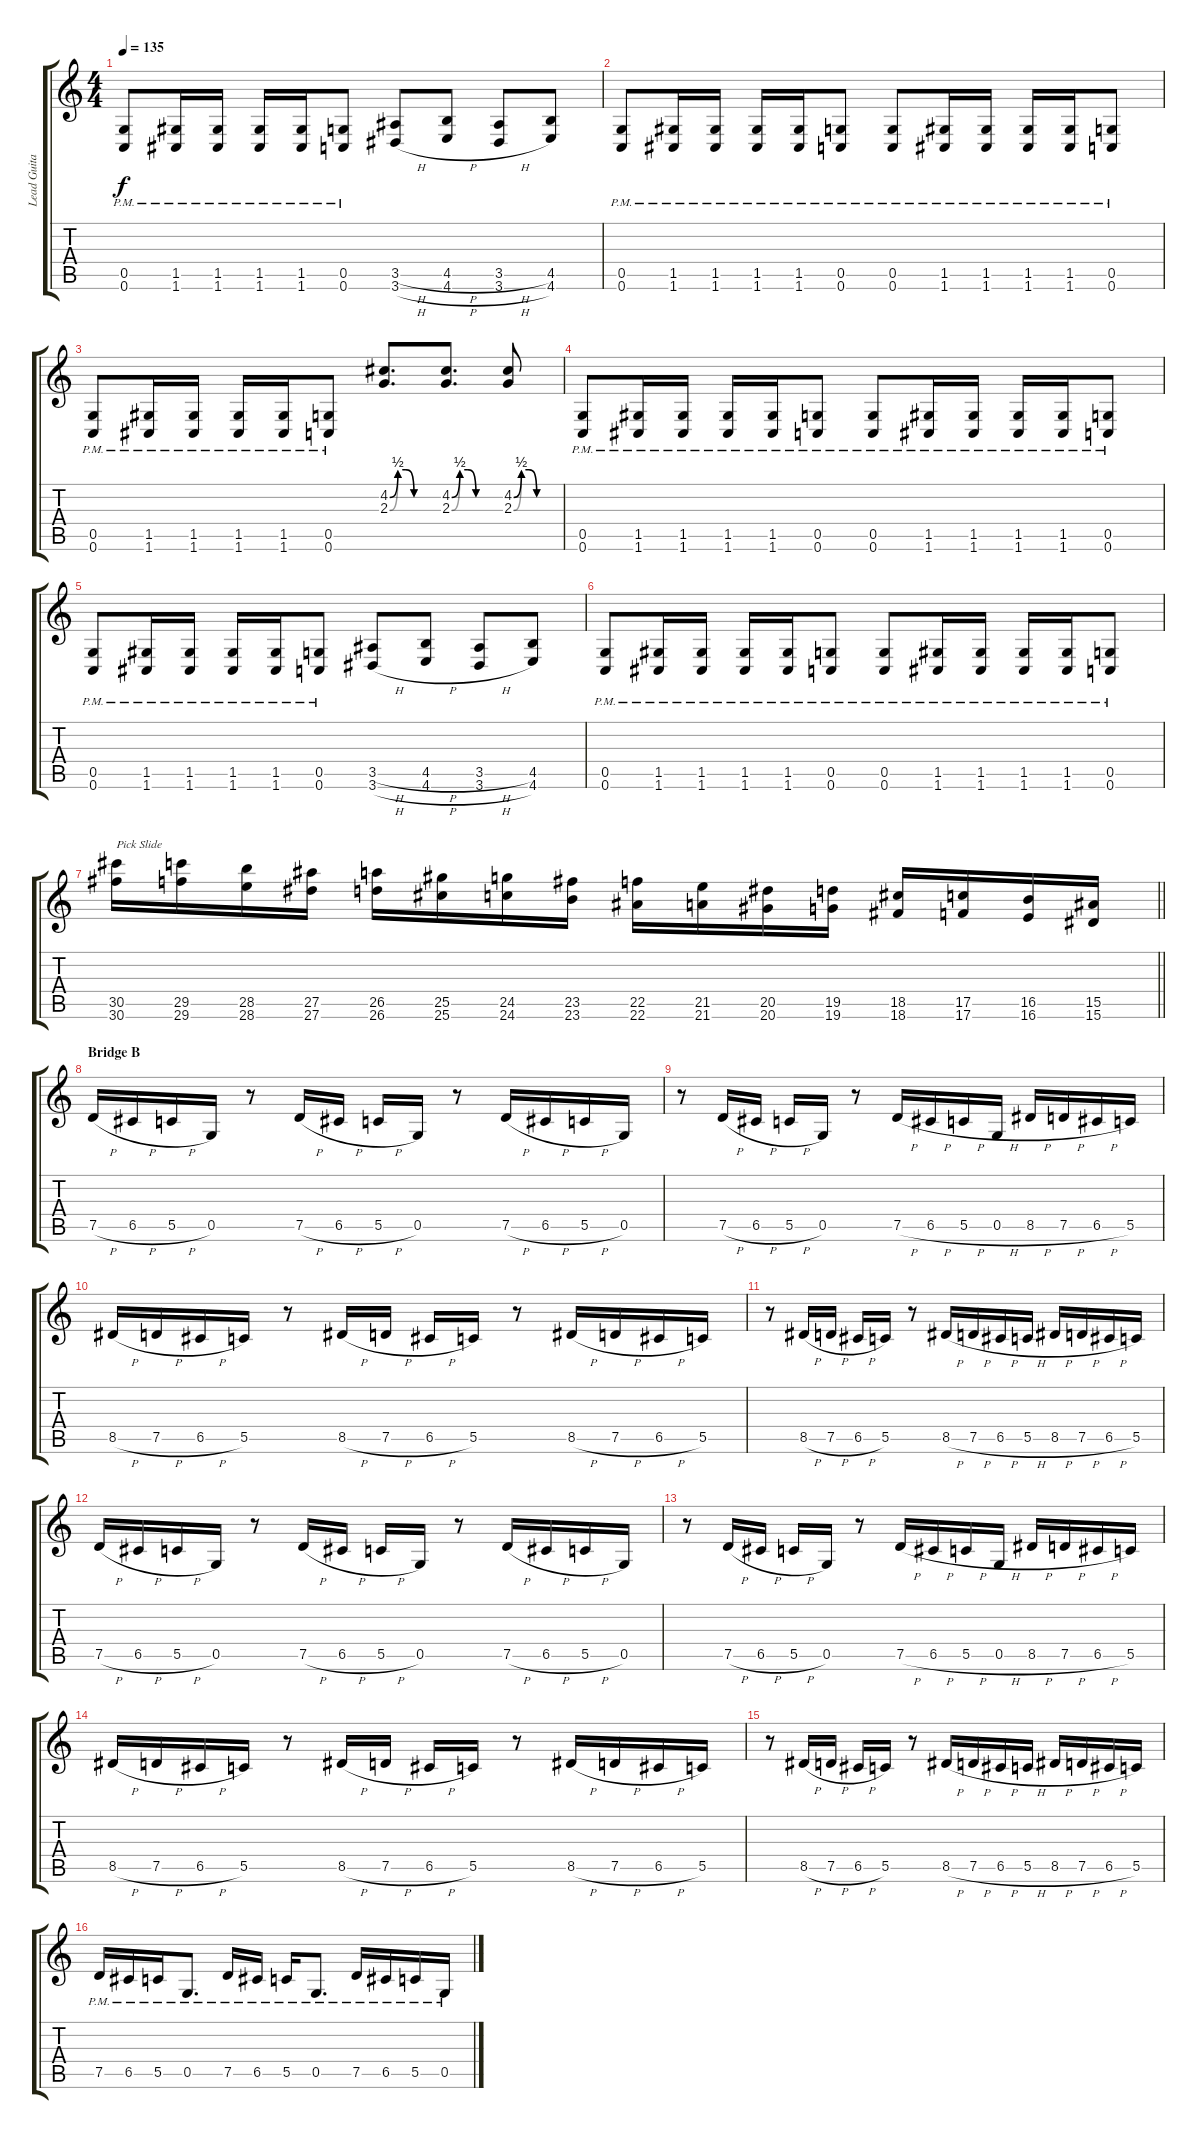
\track ("Lead Guitar" "Lead Guita") {instrument distortionguitar}
\staff {score tabs}
\tuning (D4 A3 F3 C3 G2 C2) {hide}
\ts (4 4)
\tempo 135
\clef g2
\ks c
(0.5{pm} 0.6{pm}).8{dy f} (1.5{pm} 1.6{pm}).16 (1.5{pm} 1.6{pm}).16 (1.5{pm} 1.6{pm}).16 (1.5{pm} 1.6{pm}).16 (0.5{pm} 0.6{pm}).8 (3.5{h} 3.6{h}).8 (4.5{h} 4.6{h}).8 (3.5{h} 3.6{h}).8 (4.5 4.6).8 |
(0.5{pm} 0.6{pm}).8 (1.5{pm} 1.6{pm}).16 (1.5{pm} 1.6{pm}).16 (1.5{pm} 1.6{pm}).16 (1.5{pm} 1.6{pm}).16 (0.5{pm} 0.6{pm}).8 (0.5{pm} 0.6{pm}).8 (1.5{pm} 1.6{pm}).16 (1.5{pm} 1.6{pm}).16 (1.5{pm} 1.6{pm}).16 (1.5{pm} 1.6{pm}).16 (0.5{pm} 0.6{pm}).8 |
(0.5{pm} 0.6{pm}).8 (1.5{pm} 1.6{pm}).16 (1.5{pm} 1.6{pm}).16 (1.5{pm} 1.6{pm}).16 (1.5{pm} 1.6{pm}).16 (0.5{pm} 0.6{pm}).8 (4.2{be (custom 0 0 10 2 20 2 30 0 60 0)} 2.3{be (custom 0 0 10 2 20 2 30 0 60 0)}).8{d} (4.2{be (custom 0 0 10 2 20 2 30 0 60 0)} 2.3{be (custom 0 0 10 2 20 2 30 0 60 0)}).8{d} (4.2{be (custom 0 0 10 2 20 2 30 0 60 0)} 2.3{be (custom 0 0 10 2 20 2 30 0 60 0)}).8 |
(0.5{pm} 0.6{pm}).8 (1.5{pm} 1.6{pm}).16 (1.5{pm} 1.6{pm}).16 (1.5{pm} 1.6{pm}).16 (1.5{pm} 1.6{pm}).16 (0.5{pm} 0.6{pm}).8 (0.5{pm} 0.6{pm}).8 (1.5{pm} 1.6{pm}).16 (1.5{pm} 1.6{pm}).16 (1.5{pm} 1.6{pm}).16 (1.5{pm} 1.6{pm}).16 (0.5{pm} 0.6{pm}).8 |
(0.5{pm} 0.6{pm}).8 (1.5{pm} 1.6{pm}).16 (1.5{pm} 1.6{pm}).16 (1.5{pm} 1.6{pm}).16 (1.5{pm} 1.6{pm}).16 (0.5{pm} 0.6{pm}).8 (3.5{h} 3.6{h}).8 (4.5{h} 4.6{h}).8 (3.5{h} 3.6{h}).8 (4.5 4.6).8 |
(0.5{pm} 0.6{pm}).8 (1.5{pm} 1.6{pm}).16 (1.5{pm} 1.6{pm}).16 (1.5{pm} 1.6{pm}).16 (1.5{pm} 1.6{pm}).16 (0.5{pm} 0.6{pm}).8 (0.5{pm} 0.6{pm}).8 (1.5{pm} 1.6{pm}).16 (1.5{pm} 1.6{pm}).16 (1.5{pm} 1.6{pm}).16 (1.5{pm} 1.6{pm}).16 (0.5{pm} 0.6{pm}).8 |
\barLineRight lightlight
(30.5 30.6).16{txt "Pick Slide" instrument guitarfretnoise} (29.5 29.6).16 (28.5 28.6).16 (27.5 27.6).16 (26.5 26.6).16 (25.5 25.6).16 (24.5 24.6).16 (23.5 23.6).16 (22.5 22.6).16 (21.5 21.6).16 (20.5 20.6).16 (19.5 19.6).16 (18.5 18.6).16 (17.5 17.6).16 (16.5 16.6).16 (15.5 15.6).16 |
\section ("" "Bridge B")
7.5{h}.16{instrument distortionguitar} 6.5{h}.16 5.5{h}.16 0.5.16 r.8 7.5{h}.16 6.5{h}.16 5.5{h}.16 0.5.16 r.8 7.5{h}.16 6.5{h}.16 5.5{h}.16 0.5.16 |
r.8 7.5{h}.16 6.5{h}.16 5.5{h}.16 0.5.16 r.8 7.5{h}.16 6.5{h}.16 5.5{h}.16 0.5{h}.16 8.5{h}.16 7.5{h}.16 6.5{h}.16 5.5.16 |
8.5{h}.16 7.5{h}.16 6.5{h}.16 5.5.16 r.8 8.5{h}.16 7.5{h}.16 6.5{h}.16 5.5.16 r.8 8.5{h}.16 7.5{h}.16 6.5{h}.16 5.5.16 |
r.8 8.5{h}.16 7.5{h}.16 6.5{h}.16 5.5.16 r.8 8.5{h}.16 7.5{h}.16 6.5{h}.16 5.5{h}.16 8.5{h}.16 7.5{h}.16 6.5{h}.16 5.5.16 |
7.5{h}.16 6.5{h}.16 5.5{h}.16 0.5.16 r.8 7.5{h}.16 6.5{h}.16 5.5{h}.16 0.5.16 r.8 7.5{h}.16 6.5{h}.16 5.5{h}.16 0.5.16 |
r.8 7.5{h}.16 6.5{h}.16 5.5{h}.16 0.5.16 r.8 7.5{h}.16 6.5{h}.16 5.5{h}.16 0.5{h}.16 8.5{h}.16 7.5{h}.16 6.5{h}.16 5.5.16 |
8.5{h}.16 7.5{h}.16 6.5{h}.16 5.5.16 r.8 8.5{h}.16 7.5{h}.16 6.5{h}.16 5.5.16 r.8 8.5{h}.16 7.5{h}.16 6.5{h}.16 5.5.16 |
r.8 8.5{h}.16 7.5{h}.16 6.5{h}.16 5.5.16 r.8 8.5{h}.16 7.5{h}.16 6.5{h}.16 5.5{h}.16 8.5{h}.16 7.5{h}.16 6.5{h}.16 5.5.16 |
7.5{pm}.16 6.5{pm}.16 5.5{pm}.16 0.5{pm}.8{d} 7.5{pm}.16 6.5{pm}.16 5.5{pm}.16 0.5{pm}.8{d} 7.5{pm}.16 6.5{pm}.16 5.5{pm}.16 0.5{pm}.16
